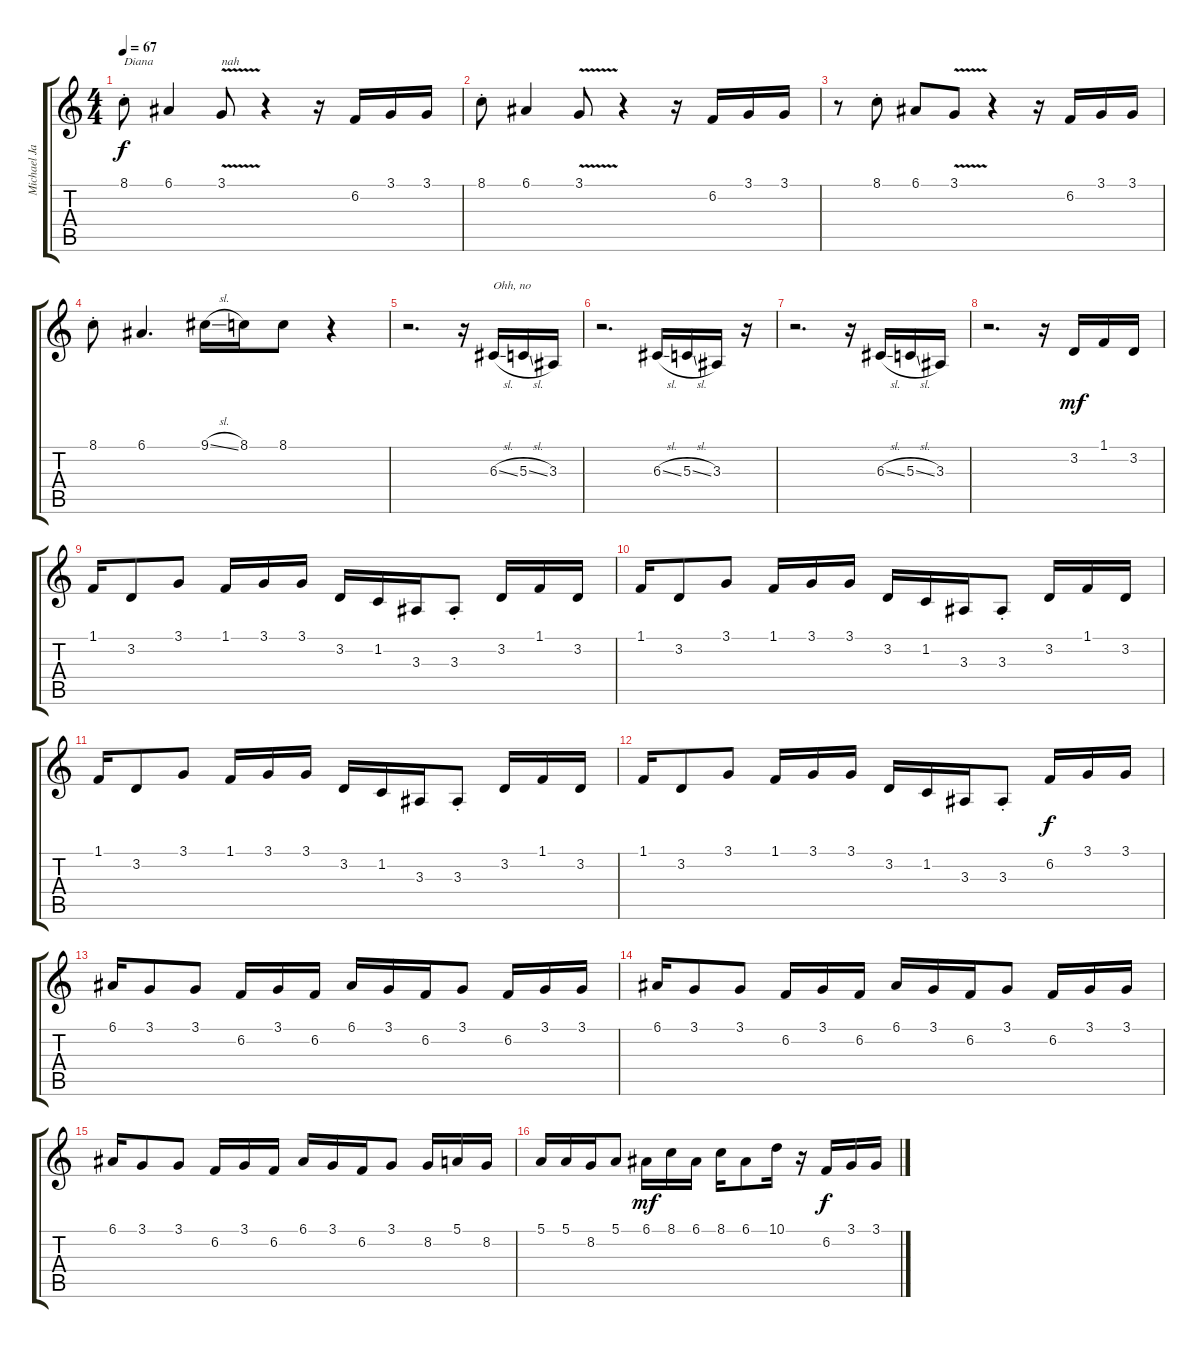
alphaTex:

\track ("Michael Jackson" "Michael Ja") {instrument voiceoohs}
\staff {score tabs}
\tuning (E4 B3 G3 D3 A2 E2) {hide}
\ts (4 4)
\tempo 67
\clef g2
\ks c
8.1{st}.8{txt "Diana" dy f} 6.1.4 3.1{v}.8{txt "nah"} r.4 r.16 6.2.16 3.1.16 3.1.16 |
8.1{st}.8 6.1.4 3.1{v}.8 r.4 r.16 6.2.16 3.1.16 3.1.16 |
r.8 8.1{st}.8 6.1.8 3.1{v}.8 r.4 r.16 6.2.16 3.1.16 3.1.16 |
8.1{st}.8 6.1.4{d} 9.1{sl}.16 8.1.16 8.1.8 r.4 |
r.2{d instrument voiceoohs} r.16 6.3{sl}.16{txt "Ohh, no"} 5.3{sl}.16 3.3.16 |
r.2{d} 6.3{sl}.16 5.3{sl}.16 3.3.16 r.16 |
r.2{d} r.16 6.3{sl}.16 5.3{sl}.16 3.3.16 |
r.2{d} r.16 3.2.16{dy mf} 1.1.16 3.2.16 |
1.1.16 3.2.8 3.1.8 1.1.16 3.1.16 3.1.16 3.2.16 1.2.16 3.3.16 3.3{st}.8 3.2.16 1.1.16 3.2.16 |
1.1.16 3.2.8 3.1.8 1.1.16 3.1.16 3.1.16 3.2.16 1.2.16 3.3.16 3.3{st}.8 3.2.16 1.1.16 3.2.16 |
1.1.16 3.2.8 3.1.8 1.1.16 3.1.16 3.1.16 3.2.16 1.2.16 3.3.16 3.3{st}.8 3.2.16 1.1.16 3.2.16 |
1.1.16 3.2.8 3.1.8 1.1.16 3.1.16 3.1.16 3.2.16 1.2.16 3.3.16 3.3{st}.8 6.2.16{dy f instrument choiraahs} 3.1.16 3.1.16 |
6.1.16 3.1.8 3.1.8 6.2.16 3.1.16 6.2.16 6.1.16 3.1.16 6.2.16 3.1.8 6.2.16 3.1.16 3.1.16 |
6.1.16 3.1.8 3.1.8 6.2.16 3.1.16 6.2.16 6.1.16 3.1.16 6.2.16 3.1.8 6.2.16 3.1.16 3.1.16 |
6.1.16 3.1.8 3.1.8 6.2.16 3.1.16 6.2.16 6.1.16 3.1.16 6.2.16 3.1.8 8.2.16 5.1.16 8.2.16 |
5.1.16 5.1.16 8.2.16 5.1.8 6.1.16{dy mf} 8.1.16 6.1.16 8.1.16 6.1.8 10.1.16 r.16 6.2.16{dy f} 3.1.16 3.1.16
